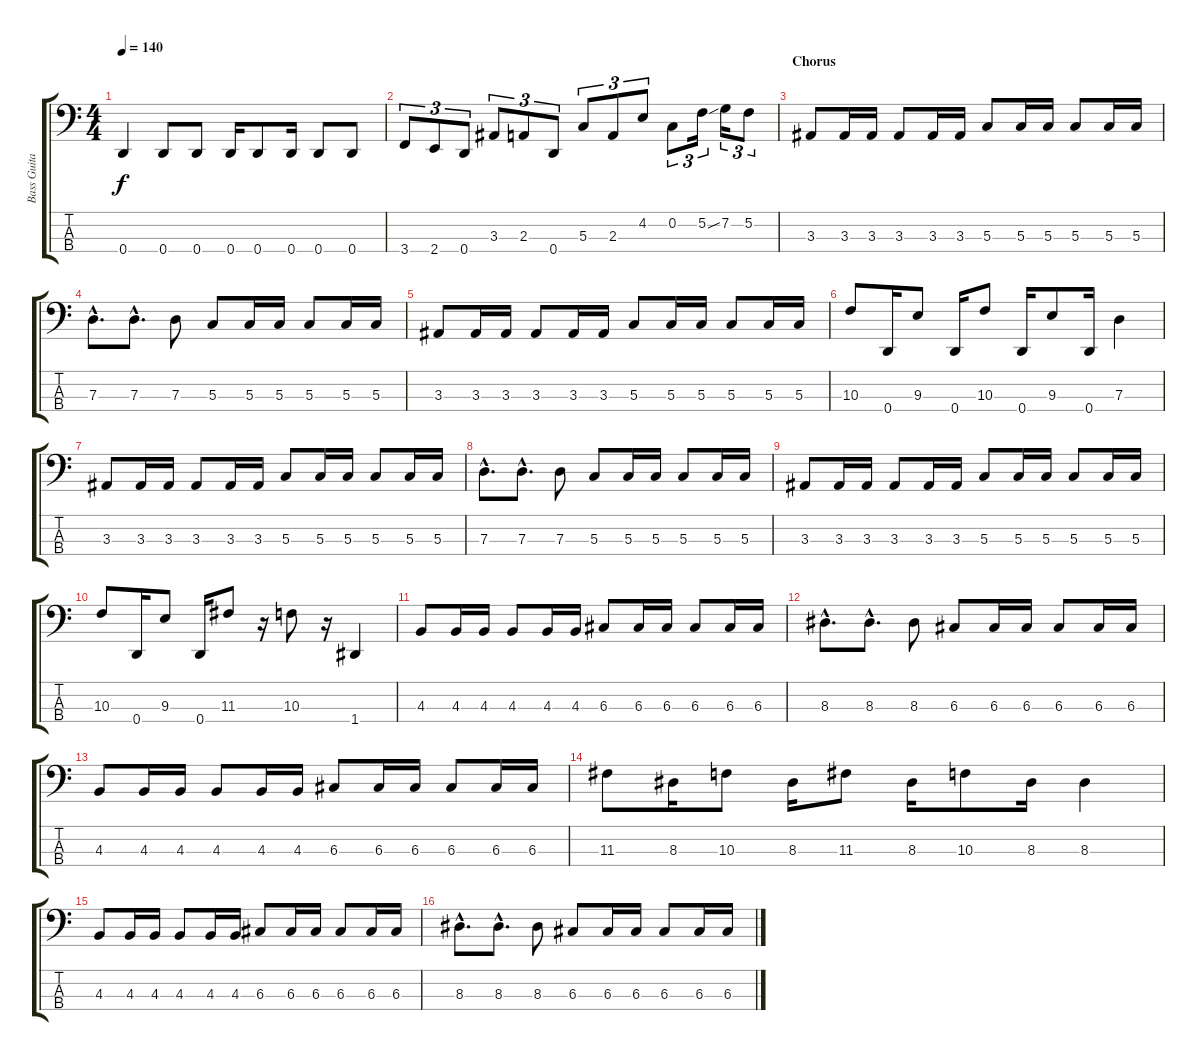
\track ("Bass Guitar" "Bass Guita") {instrument electricbasspick}
\staff {score tabs}
\tuning (F2 C2 G1 D1) {hide}
\ts (4 4)
\tempo 140
\clef f4
\ks c
0.4{t}.4{dy f} 0.4.8 0.4.8 0.4.16 0.4.8 0.4.16 0.4.8 0.4.8 |
3.4.8{tu (3 2)} 2.4.8{tu (3 2)} 0.4.8{tu (3 2)} 3.3.8{tu (3 2)} 2.3.8{tu (3 2)} 0.4.8{tu (3 2)} 5.3.8{tu (3 2)} 2.3.8{tu (3 2)} 4.2.8{tu (3 2)} 0.2.8{tu (3 2)} 5.2{ss}.16{tu (3 2)} 7.2.16{tu (3 2)} 5.2.8{tu (3 2)} |
\section ("" "Chorus")
3.3.8 3.3.16 3.3.16 3.3.8 3.3.16 3.3.16 5.3.8 5.3.16 5.3.16 5.3.8 5.3.16 5.3.16 |
7.3{hac}.8{d} 7.3{hac}.8{d} 7.3.8 5.3.8 5.3.16 5.3.16 5.3.8 5.3.16 5.3.16 |
3.3.8 3.3.16 3.3.16 3.3.8 3.3.16 3.3.16 5.3.8 5.3.16 5.3.16 5.3.8 5.3.16 5.3.16 |
10.3.8 0.4.16 9.3.8 0.4.16 10.3.8 0.4.16 9.3.8 0.4.16 7.3.4 |
3.3.8 3.3.16 3.3.16 3.3.8 3.3.16 3.3.16 5.3.8 5.3.16 5.3.16 5.3.8 5.3.16 5.3.16 |
7.3{hac}.8{d} 7.3{hac}.8{d} 7.3.8 5.3.8 5.3.16 5.3.16 5.3.8 5.3.16 5.3.16 |
3.3.8 3.3.16 3.3.16 3.3.8 3.3.16 3.3.16 5.3.8 5.3.16 5.3.16 5.3.8 5.3.16 5.3.16 |
10.3.8 0.4.16 9.3.8 0.4.16 11.3.8 r.16 10.3.8 r.16 1.4.4 |
4.3.8 4.3.16 4.3.16 4.3.8 4.3.16 4.3.16 6.3.8 6.3.16 6.3.16 6.3.8 6.3.16 6.3.16 |
8.3{hac}.8{d} 8.3{hac}.8{d} 8.3.8 6.3.8 6.3.16 6.3.16 6.3.8 6.3.16 6.3.16 |
4.3.8 4.3.16 4.3.16 4.3.8 4.3.16 4.3.16 6.3.8 6.3.16 6.3.16 6.3.8 6.3.16 6.3.16 |
11.3.8 8.3.16 10.3.8 8.3.16 11.3.8 8.3.16 10.3.8 8.3.16 8.3.4 |
4.3.8 4.3.16 4.3.16 4.3.8 4.3.16 4.3.16 6.3.8 6.3.16 6.3.16 6.3.8 6.3.16 6.3.16 |
8.3{hac}.8{d} 8.3{hac}.8{d} 8.3.8 6.3.8 6.3.16 6.3.16 6.3.8 6.3.16 6.3.16
